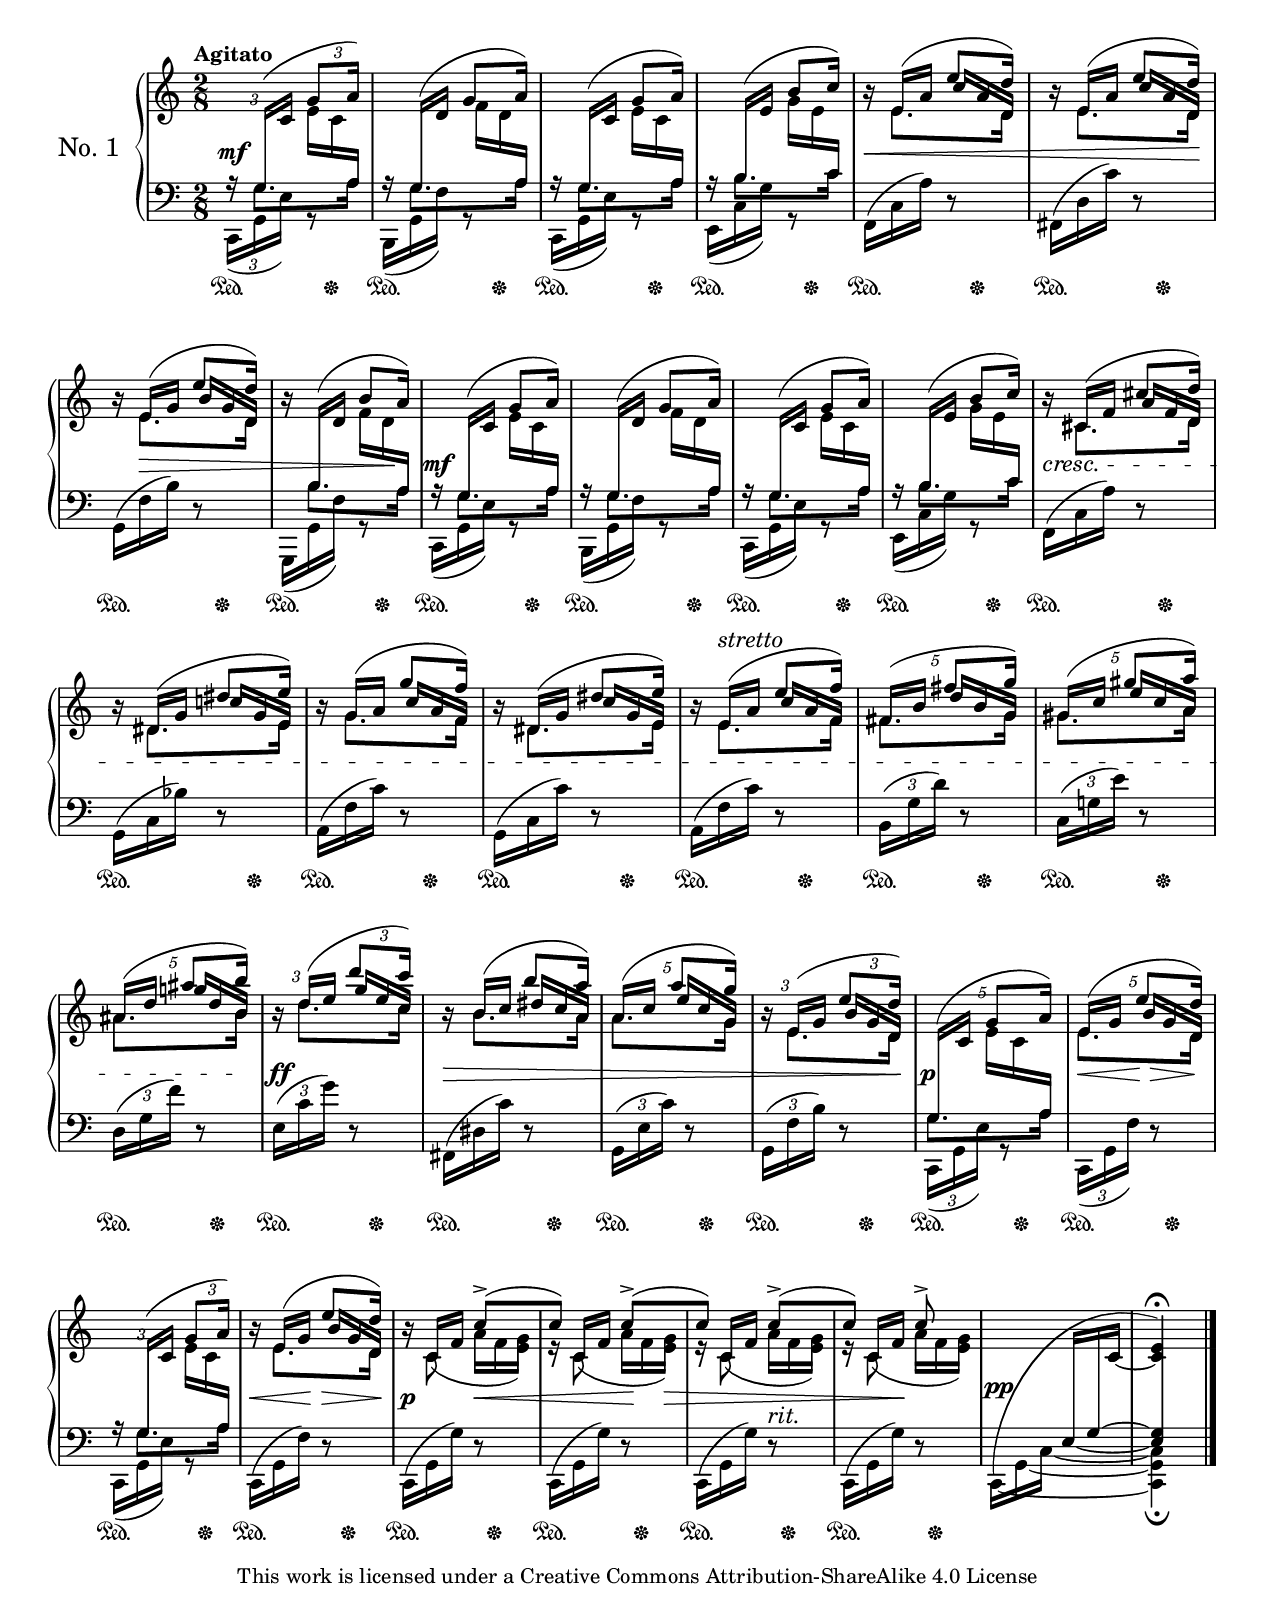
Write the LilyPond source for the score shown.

\version "2.22.2"

\include "includes/header-paper.ily"
%...+....1....+....2....+....3....+....4....+....5....+....6....+....7....+....

\version "2.22.2"
\language "english"

\include "global-variables.ily"

%%% Positions and shapes %%%

beamPositionsB = \once \override Beam.positions = #'(0.5 . 0.5)
beamPositionsC = \tweak Beam.positions #'(2.25 . -0.5) \etc
beamPositionsD = \once \override Beam.positions = #'(0 . -0.5)
beamPositionsE = \tweak Beam.positions #'(1.5 . -0.5) \etc
beamPositionsF = \tweak Beam.positions #'(2.25 . 0) \etc
beamPositionsG = \tweak Beam.positions #'(2.5 . 0.25) \etc
beamPositionsH = \tweak Beam.positions #'(3.25 . 1) \etc
beamPositionsI = \tweak Beam.positions #'(3.75 . 1.5) \etc
beamPositionsJ = \tweak Beam.positions #'(4.25 . 2) \etc
beamPositionsK = \tweak Beam.positions #'(4.5 . 2.25) \etc
beamPositionsL = \tweak Beam.positions #'(4 . 1.75) \etc
beamPositionsM = \tweak Beam.positions #'(4 . 1) \etc
beamPositionsN = \tweak Beam.positions #'(2 . -0.5) \etc
beamPositionsO = \tweak Beam.positions #'(2 . -0.5) \etc
beamPositionsP = \tweak Beam.positions #'(2 . -0.5) \etc
beamPositionsQ = \tweak Beam.positions #'(12 . 13) \etc

hShiftNoteA = \tweak NoteColumn.force-hshift 0 \etc

moveTupletNumberA = 
  \tweak TupletNumber.X-offset 3
  \tweak TupletNumber.Y-offset 11
  \etc
moveTupletNumberB = 
  \tweak TupletNumber.X-offset 6
  \tweak TupletNumber.Y-offset 5 
  \etc
moveTupletNumberC = 
  \tweak TupletNumber.X-offset 6.25
  \tweak TupletNumber.Y-offset 5.25 
  \etc
moveTupletNumberD = 
  \tweak TupletNumber.X-offset 6.5
  \tweak TupletNumber.Y-offset 5.5
  \etc
moveTupletNumberE = \tweak TupletNumber.Y-offset 3.5 \etc
moveTupletNumberF = \tweak TupletNumber.Y-offset 3.75 \etc
moveTupletNumberG = \tweak TupletNumber.Y-offset 4 \etc
moveTupletNumberH = 
  \tweak TupletNumber.X-offset 2.5
  \tweak TupletNumber.Y-offset 4
  \etc
moveTupletNumberI = 
  \tweak TupletNumber.X-offset 6
  \tweak TupletNumber.Y-offset 5
  \etc
moveTupletNumberJ = \tweak TupletNumber.Y-offset 4.5 \etc
moveTupletNumberK = \tweak TupletNumber.Y-offset 3 \etc
moveTupletNumberL = 
  \tweak TupletNumber.X-offset 2.5
  \tweak TupletNumber.Y-offset 3
  \etc
moveTupletNumberM = \tweak TupletNumber.Y-offset 3 \etc
moveTupletNumberN = 
  \tweak TupletNumber.X-offset 6
  \tweak TupletNumber.Y-offset 15
  \etc
moveTupletNumberO = 
  \tweak TupletNumber.X-offset 6
  \tweak TupletNumber.Y-offset 3.5
  \etc
moveTupletNumberP = 
  \tweak TupletNumber.X-offset 3
  \tweak TupletNumber.Y-offset 12
  \etc
  
moveDynamicsA = \tweak DynamicText.X-offset -0.5 \etc
moveDynamicsB = \tweak DynamicText.Y-offset 0.5 \etc

slurShapeA = \shape #'((-2 . 0) (-3.5 . 3) (-10 . 6) (-1.5 . 2)) \etc

slurPositionA = \tweak positions #'(0 . 9) \etc

%%% Music %%%

global = {
  \time 2/8
  \key c \major
  \accidentalStyle piano
}

rightHandUpper = \relative {
  \voiceOne
  \omit TupletBracket
  \moveTupletNumberA \tuplet 3/2 { \staffDown r16 g( \staffUp c }
    \tuplet 3/2 { g'8 a16) } |
  \scaleDurations 2/3 {
    \staffDown r16 g,( \staffUp d' g8 a16) |
    \staffDown r16 g,( \staffUp c g'8 a16) |
    \staffDown r16 b,( \staffUp e b'8 c16) |
    \oneVoice r16 \voiceOne e,( a e'8 d16) |
    \oneVoice r16 \voiceOne e,( a e'8 d16) |
    \oneVoice r16 \voiceOne e,( g e'8 d16) |
    \oneVoice r16 \voiceOne \staffDown b,( \staffUp d b'8 a16) |
      
    \barNumberCheck 9
    \staffDown r16 g,( \staffUp c g'8 a16) |
    \staffDown r16 g,( \staffUp d' g8 a16) |
    \staffDown r16 g,( \staffUp c g'8 a16) |
    \staffDown r16 b,( \staffUp e b'8 c16) |
    \oneVoice r16 \voiceOne cs,( f cs'8 d16) |
    \oneVoice r16 \voiceOne ds,( g ds'8 e16) |
    \oneVoice r16 \voiceOne g,( a g'8 f16) |
    \oneVoice r16 \voiceOne ds,( g ds'8 e16) |
    
    \barNumberCheck 17
    \oneVoice r16 \voiceOne e,( a e'8 f16) |
  }
  \moveTupletNumberB \tuplet 5/4 { fs,16([ b] fs'8 g16) } |
  \moveTupletNumberC \tuplet 5/4 { gs,16([ c] gs'8 a16) } |
  \moveTupletNumberD \tuplet 5/4 { as,16([ d] as'8 b16) } |
  \moveTupletNumberH \tuplet 3/2 { \oneVoice r16 \voiceOne d,-\slurPositionA (
    e } \tuplet 3/2 { d'8 c16) } |
  \scaleDurations 2/3 { \oneVoice r16 \voiceOne b,( c b'8 a16) } |
  \moveTupletNumberI \tuplet 5/4 { a,16([ c] a'8 g16) } |
  \moveTupletNumberL \tuplet 3/2 { \oneVoice r16 \voiceOne e,( g }
    \tuplet 3/2 { e'8 d16) } |
  
  \barNumberCheck 25
  \moveTupletNumberN \tuplet 5/4 { \staffDown g,,16([ \staffUp c] g'8 a16) } |
  \moveTupletNumberO \tuplet 5/4 { e16([ g] e'8 d16) } |
  \moveTupletNumberP \tuplet 3/2 { \staffDown r16 g,,( \staffUp c } 
    \tuplet 3/2 { g'8 a16) } |
  \scaleDurations 2/3 { \oneVoice r16 \voiceOne e( g e'8 d16) } |
  \tag #'layout { 
    s8 c[->^( |
    c8]) c[->^( |
    c8]) c[->^( |
    c8]) c-> |
  }
  \tag #'midi {
    s8 c->~ |
    c8 c->~ |
    c8 c->~ |
    c8 c-> |
  }
  
  \barNumberCheck 33
  s8 \scaleDurations 2/3 { s8 \clearStem c,16_~ | }
  <c e>4\fermata |
  \bar "|."
}

rightHandLower = \relative {
  \voiceTwo
  \override Beam.auto-knee-gap = 0
  \scaleDurations 2/3 { 
    s8. e'16 c \down a |
    s8. \up f'16 d \down a
    s8. \up e'16 c \down a |
    s8. \up g'16 e \down c |
    \voiceThree
    s8. \staffUp \beamPositionsC c'16 a \hShiftNoteA d, |
    s8. \beamPositionsC c'16 a \hShiftNoteA d, |
    s8. \beamPositionsC b'16 g \hShiftNoteA d |
    s8. \stemDown f16 d \down a |
    
    \barNumberCheck 9
    s8. \up e'16 c \down a |
    s8. \up f'16 d \down a |
    s8. \up e'16 c \down a |
    s8. \up g'16 e \down c |
    s8. \staffUp \beamPositionsE a'16 f \hShiftNoteA d |
    s8. \beamPositionsF c'16 g \hShiftNoteA e |
    s8. \beamPositionsG c'16 a \hShiftNoteA f |
    s8. \beamPositionsF c'16 g \hShiftNoteA e |
    
    \barNumberCheck 17
    s8. \beamPositionsG c'16 a \hShiftNoteA f |
  }
  \scaleDurations 4/5 {
    s8 \beamPositionsH d'16 b \hShiftNoteA g |
    s8 \beamPositionsI e'16 c \hShiftNoteA a |
    s8 \beamPositionsJ g'16 d \hShiftNoteA b |
  }
  \scaleDurations 2/3 {
    s8. \beamPositionsK g'16 e \hShiftNoteA c |
    s8. \beamPositionsL ds16 c \hShiftNoteA a |
  }
  \scaleDurations 4/5 {
    s8 \beamPositionsM e'16 c \hShiftNoteA g |
  }
  \scaleDurations 2/3 {
    s8. \beamPositionsN b16 g \hShiftNoteA d |
  }
  
  \barNumberCheck 25
  \scaleDurations 4/5 {
    s8 \stemDown e16 c \down a |
    s8 \staffUp \beamPositionsO b'16 g \hShiftNoteA d |
  }
  \scaleDurations 2/3 {
    s8. \stemDown e16 c \down a |
    s8. \staffUp \beamPositionsP b'16 g \hShiftNoteA d |
    \oneVoice r16 \voiceOne c_( f \voiceTwo a f <e g>) |
    \repeat unfold 3 { r16 \voiceOne c_( f \voiceTwo a f <e g>) | }
    
    \barNumberCheck 33
    \set tieWaitForNote = ##t
    s8. \voiceOne \staffDown \beamPositionsQ e,16~ g~ \staffUp c |  
  }
  \staffDown \crossStaff { <e, g>4 }
}

rightHand = <<
  \clef treble
  \global
  \mergeDifferentlyDottedOn
  \set Score.tempoHideNote = ##t 
  \tempo "Agitato" 8 = 120
  \new Voice \rightHandUpper
  \new Voice \rightHandLower
>>

leftHandUpper = \relative {
  \voiceFour
  \scaleDurations 2/3 {
    s16 g8.*4/3[ a16] |
    s16 g8.*4/3[ a16] |
    s16 g8.*4/3[ a16] |
    s16 \beamPositionsB b8.*4/3[ c16] |
    s16 \staffUp e8.*4/3[ d16] |
    s16 e8.*4/3[ d16] |
    s16 e8.*4/3[ d16] |
    s16 \staffDown \beamPositionsD \hShiftNoteA b8.*4/3[ a16] |
    
    \barNumberCheck 9
    s16 \hShiftNoteA g8.*4/3[ a16] |
    s16 \hShiftNoteA g8.*4/3[ a16] |
    s16 \hShiftNoteA g8.*4/3[ a16] |
    s16 \beamPositionsB \hShiftNoteA b8.*4/3[ c16] |
    s16 \staffUp cs8.*4/3[ d16] |
    s16 ds8.*4/3[ e16] |
    s16 g8.*4/3[ f16] |
    s16 ds8.*4/3[ e16] |
    
    \barNumberCheck 17
    s16 e8.*4/3[^\stretto f16] |
  }
  \scaleDurations 4/5 {
    fs8.*4/3[ g16] |
    gs8.*4/3[ a16] |
    as8.*4/3[ b16] |
  }
  \scaleDurations 2/3 {
    s16 d8.*4/3[ c16] |
    s16 b8.*4/3[ a16] |
  }
  \scaleDurations 4/5 {
    a8.*4/3[ g16] |
  }
  \scaleDurations 2/3 {
    s16 e8.*4/3[ d16] |
  }
  
  \barNumberCheck 25
  \scaleDurations 4/5 {
    \staffDown \hShiftNoteA g,8.*4/3[ a16] |
    \staffUp e'8.*4/3[ d16] |
  }
  \scaleDurations 2/3 {
    s16 \staffDown \hShiftNoteA g,8.*4/3[ a16] |
    s16 \staffUp e'8.*4/3[ d16] |
    \repeat unfold 4 { s16 c8 s8. | }
  }
    
  \barNumberCheck 33
  \hideNotes
  \voiceThree
  \staffDown c,,8-\slurShapeA ^( s8 |
  \staffUp e''4) |
}

leftHandLower = \relative {
  \voiceFour
  \tuplet 3/2 { c,16( g' e') } r8 |
  \scaleDurations 2/3 { b,16( g' f') } r8 |
  \scaleDurations 2/3 { c,16( g' e') } r8 |
  \scaleDurations 2/3 { e,16( c' g') } r8 |
  \scaleDurations 2/3 { f,16^( c' a') } \oneVoice r8 |
  \voiceFour \scaleDurations 2/3 { fs,16^( d' c') } \oneVoice r8 |
  \voiceFour \scaleDurations 2/3 { g,16^( f' b) } \oneVoice r8 |
  \voiceFour \scaleDurations 2/3 { g,,16( g' f') } r8 |
  
  \barNumberCheck 9
  \scaleDurations 2/3 { c,16( g' e') } r8 |
  \scaleDurations 2/3 { b,16( g' f') } r8 |
  \scaleDurations 2/3 { c,16( g' e') } r8 |
  \scaleDurations 2/3 { e,16( c' g') } r8 |
  \scaleDurations 2/3 { f,16^( c' a') } \oneVoice r8 |
  \scaleDurations 2/3 { g,16^( c bf') } r8 |
  \scaleDurations 2/3 { a,16^( f' c') } r8 |
  \scaleDurations 2/3 { g,16^( c c') } r8 |
  
  \barNumberCheck 17
  \scaleDurations 2/3 { a,16^( f' c') } r8 |
  \tupletUp \moveTupletNumberE \tuplet 3/2 { b,16^( g' d') } r8 |
  \tupletUp \moveTupletNumberF \tuplet 3/2 { c,16^( g' e') } r8 |
  \tupletUp \moveTupletNumberG \tuplet 3/2 { d,16^( g f') } r8 |
  \tupletUp \moveTupletNumberJ \tuplet 3/2 { e,16^( c' g') } r8 |
  \voiceFour \scaleDurations 2/3 { fs,,16^( ds' c') } \oneVoice r8 |
  \voiceFour \tupletUp \moveTupletNumberK \tuplet 3/2 { g,16^( e' c') } 
    \oneVoice r8 |
  \voiceFour \tupletUp \moveTupletNumberM \tuplet 3/2 { g,16^( f' b) } 
    \oneVoice r8 |
  
  \barNumberCheck 25
  \voiceFour \tuplet 3/2 { c,,16( g' e') } r8 |
  \tuplet 3/2 { c,16( g' f') } \oneVoice r8 |
  \voiceFour \scaleDurations 2/3 { c,16( g' e') } r8 |
  \scaleDurations 2/3 { c,16^( g' f') } \oneVoice r8 |
  \repeat unfold 2 {
    \voiceFour \scaleDurations 2/3 { c,16^( g' g') } \oneVoice r8 |
  }
  \voiceFour \scaleDurations 2/3 { c,,16^( g' g') } \oneVoice r8^\rit |
  \voiceFour \scaleDurations 2/3 { c,,16^( g' g') } \oneVoice r8 |
  
  \barNumberCheck 33
  \set tieWaitForNote = ##t
  \scaleDurations 2/3 {
    \voiceFour c,,16~ g'~ c~ s8. |
  }
  <c, g' c>4\fermata |
}

leftHand = <<
  \clef bass
  \global
  \mergeDifferentlyDottedOn
  \new Voice \leftHandUpper
  \new Voice \leftHandLower
>>

dynamics = {
  \override TextScript.Y-offset = -0.5
  s4\mf |
  s4 * 3 |
  s4\< |
  s8 \scaleDurations 2/3 { s8 s16\! }
  \scaleDurations 2/3 {
    s16 s8\> s8. |
    s8. s16 s8\! |
  }
  
  \barNumberCheck 9
  s4\mf |
  s4 * 3 |
  s4\cresc |
  s4 * 3 |
  
  \barNumberCheck 17
  s4 * 3 |
  s8 \scaleDurations 2/3 { s8 s16\! } |
  s4\ff |
  s4\> |
  s4 |
  s8 \scaleDurations 2/3 { s8 s16\! } |
  
  \barNumberCheck 25
  s8-\moveDynamicsA \p s |
  \scaleDurations 2/3 { s8\< s16\! s8\> s16\! } |
  s4 |
  \scaleDurations 2/3 { s8\< s16\! s8\> s16\! } |
  s8\p s\< |
  s8 \scaleDurations 2/3 { s16\! s s\> } |
  s4 |
  \scaleDurations 2/3 { s8 s16\! } s8 |
  s4-\moveDynamicsB \pp |
  s4 |
}

pedal = {
  \scaleDurations 2/3 {
    \repeat unfold 3 { s8.\sustainOn s16 s\sustainOff s } |
    s8.\sustainOn s16 s\sustainOff s |
    s8.\sustainOn s16 s\sustainOff s |
    s8.\sustainOn s16 s\sustainOff s |
    s8.\sustainOn s16 s\sustainOff s |
    s8.\sustainOn s16 s\sustainOff s |
    
    \barNumberCheck 9
    s8.\sustainOn s16 s\sustainOff s |
    s8.\sustainOn s16 s\sustainOff s |
    s8.\sustainOn s16 s\sustainOff s |
    s8.\sustainOn s16 s\sustainOff s |
    \repeat unfold 4 { s8.\sustainOn s16 s\sustainOff s } |
    
    \barNumberCheck 17
    \repeat unfold 2 { s8.\sustainOn s16 s\sustainOff s } |
    s8.\sustainOn s16 s\sustainOff s |
    s8.\sustainOn s16 s\sustainOff s |
    s8.\sustainOn s16 s\sustainOff s |
    \repeat unfold 3 { s8.\sustainOn s16 s\sustainOff s } |
    
    \barNumberCheck 25
    s8.\sustainOn s16 s\sustainOff s |
    \repeat unfold 2 { s8.\sustainOn s16 s\sustainOff s } |
    \repeat unfold 5 { s8.\sustainOn s16 s\sustainOff s } |
  }
}

preludeOneMusic = \score { 
  \keepWithTag #'layout
  \new PianoStaff \with { 
    instrumentName = \markup \huge "No. 1"
  } <<
    \new Staff = "upper" \rightHand
    \new Dynamics \dynamics
    \new Staff = "lower" \leftHand
    \new Dynamics \pedal
  >>
  \layout {}
}

preludeOneMidi = \book {
  \bookOutputName "prelude-op28-no1"
  \score { 
    \keepWithTag #'midi
    <<
      \new Staff = "upper" << \rightHand \dynamics \pedal >>
      \new Staff = "lower" << \leftHand \dynamics \pedal >>
    >>
    \midi {}
  }
}


\preludeOneMusic
\preludeOneMidi
